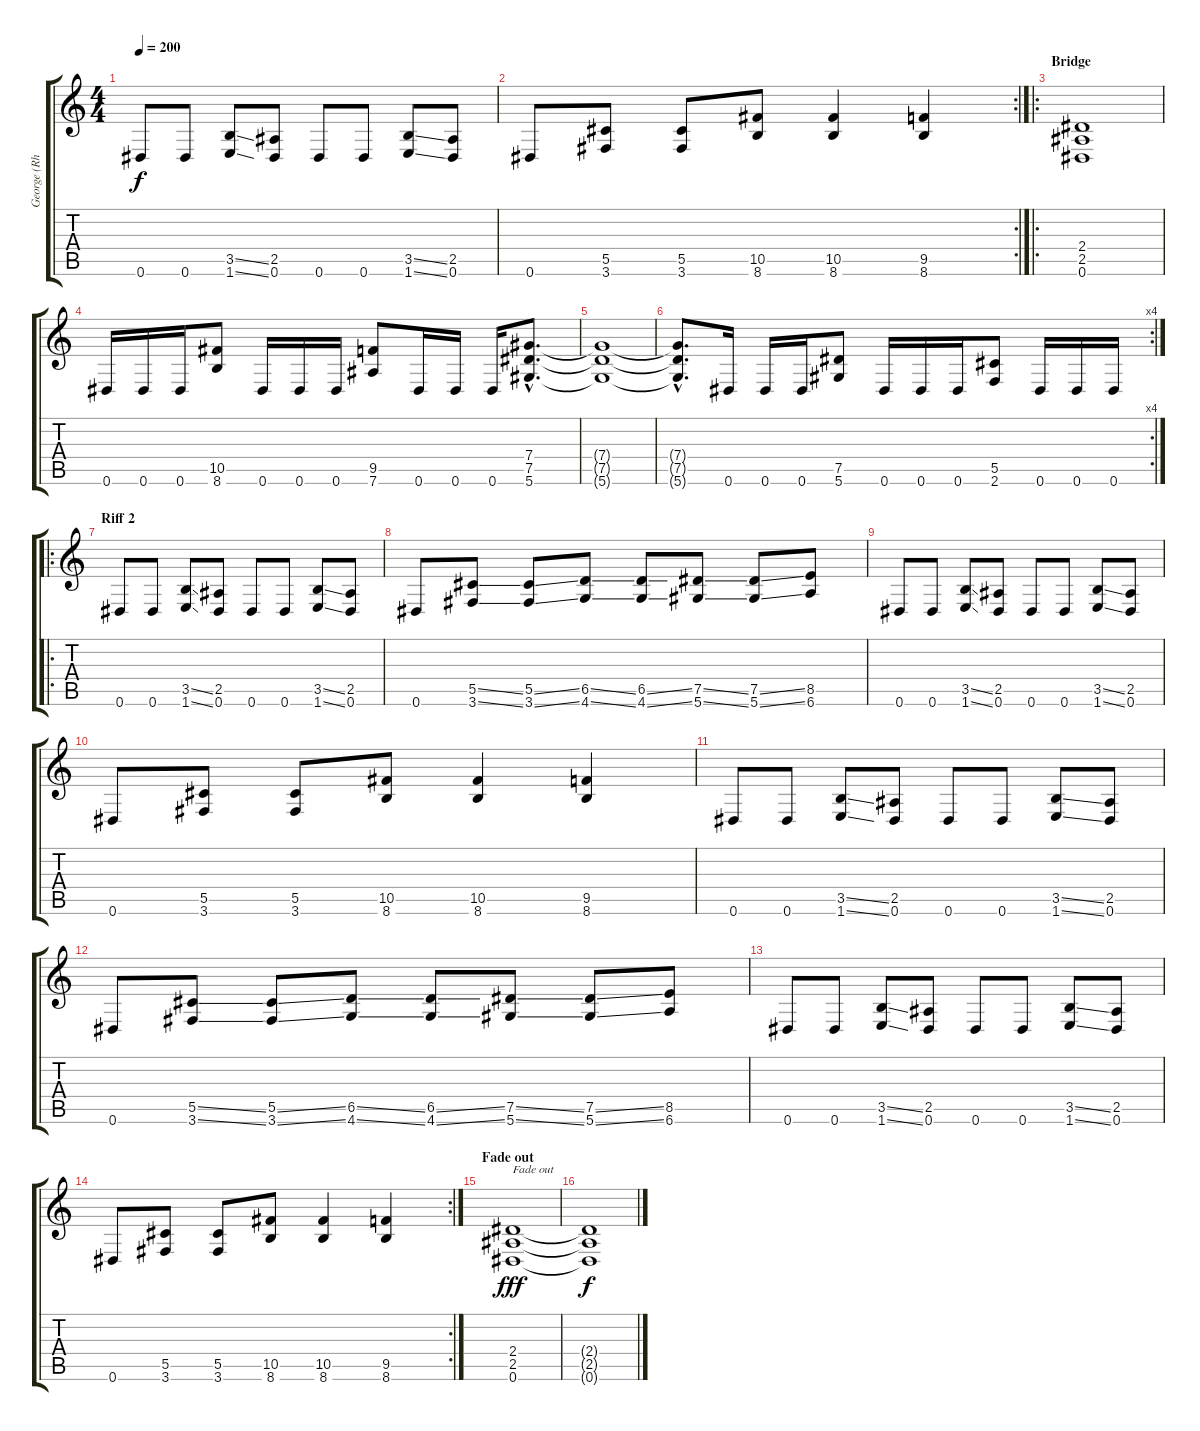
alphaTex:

\track ("George (Rhythm Guitar)" "George (Rh") {instrument distortionguitar}
\staff {score tabs}
\tuning (Eb4 Bb3 Gb3 Db3 Ab2 Eb2) {hide}
\ts (4 4)
\tempo 200
\clef g2
\ks c
0.6.8{dy f} 0.6.8 (3.5{ss} 1.6{ss}).8 (2.5 0.6).8 0.6.8 0.6.8 (3.5{ss} 1.6{ss}).8 (2.5 0.6).8 |
\rc 2
0.6.8 (5.5 3.6).8 (5.5 3.6).8 (10.5 8.6).8 (10.5 8.6).4 (9.5 8.6).4 |
\ro
\section ("" "Bridge")
(2.4 2.5 0.6).1 |
0.6.16 0.6.16 0.6.16 (10.5 8.6).8 0.6.16 0.6.16 0.6.16 (9.5 7.6).8 0.6.16 0.6.16 0.6.16 (7.4{hac} 7.5{hac} 5.6{hac}).8{d} |
(7.4{t} 7.5{t} 5.6{t}).1 |
\rc 4
(7.4{hac t} 7.5{hac t} 5.6{hac t}).8{d} 0.6.16 0.6.16 0.6.16 (7.5 5.6).8 0.6.16 0.6.16 0.6.16 (5.5 2.6).8 0.6.16 0.6.16 0.6.16 |
\ro
\section ("" "Riff 2")
0.6.8 0.6.8 (3.5{ss} 1.6{ss}).8 (2.5 0.6).8 0.6.8 0.6.8 (3.5{ss} 1.6{ss}).8 (2.5 0.6).8 |
0.6.8 (5.5{ss} 3.6{ss}).8 (5.5{ss} 3.6{ss}).8 (6.5{ss} 4.6{ss}).8 (6.5{ss} 4.6{ss}).8 (7.5{ss} 5.6{ss}).8 (7.5{ss} 5.6{ss}).8 (8.5 6.6).8 |
0.6.8 0.6.8 (3.5{ss} 1.6{ss}).8 (2.5 0.6).8 0.6.8 0.6.8 (3.5{ss} 1.6{ss}).8 (2.5 0.6).8 |
0.6.8 (5.5 3.6).8 (5.5 3.6).8 (10.5 8.6).8 (10.5 8.6).4 (9.5 8.6).4 |
0.6.8 0.6.8 (3.5{ss} 1.6{ss}).8 (2.5 0.6).8 0.6.8 0.6.8 (3.5{ss} 1.6{ss}).8 (2.5 0.6).8 |
0.6.8 (5.5{ss} 3.6{ss}).8 (5.5{ss} 3.6{ss}).8 (6.5{ss} 4.6{ss}).8 (6.5{ss} 4.6{ss}).8 (7.5{ss} 5.6{ss}).8 (7.5{ss} 5.6{ss}).8 (8.5 6.6).8 |
0.6.8 0.6.8 (3.5{ss} 1.6{ss}).8 (2.5 0.6).8 0.6.8 0.6.8 (3.5{ss} 1.6{ss}).8 (2.5 0.6).8 |
\rc 2
0.6.8 (5.5 3.6).8 (5.5 3.6).8 (10.5 8.6).8 (10.5 8.6).4 (9.5 8.6).4 |
\section ("" "Fade out")
(2.4 2.5 0.6).1{txt "Fade out" dy fff} |
(2.4{t} 2.5{t} 0.6{t}).1{dy f}
